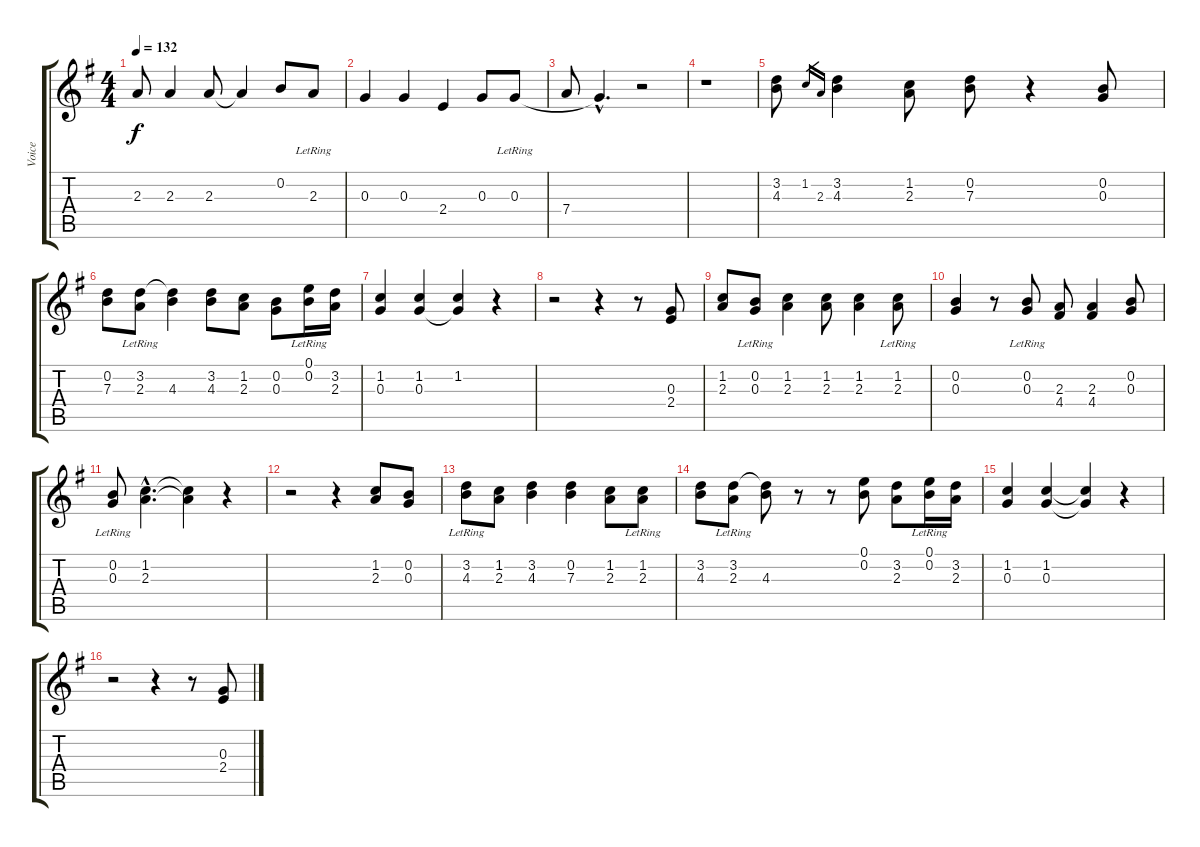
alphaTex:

\track ("Voice" "Voice") {instrument electricguitarjazz}
\staff {score tabs}
\tuning (E4 B3 G3 D3 A2 E2) {hide}
\ts (4 4)
\tempo 132
\clef g2
\ks g
2.3.8{dy f} 2.3.4 2.3.8 2.3{t}.4 0.2.8 2.3{lr}.8 |
0.3.4 0.3.4 2.4.4 0.3.8 0.3{lr}.8 |
7.4.8 0.3{hac t}.4{d} r.2 |
r.1 |
(3.2 4.3).8 1.2.16{gr} 2.3.16{gr} (3.2 4.3).4 (1.2 2.3).8 (0.2 7.3).8 r.4 (0.2 0.3).8 |
(0.2 7.3).8 (3.2 2.3{lr}).8 (3.2{t} 4.3).4 (3.2 4.3).8 (1.2 2.3).8 (0.2 0.3).8 (0.1{lr} 0.2{lr}).16 (3.2 2.3).16 |
(1.2 0.3).4 (1.2 0.3).4 (1.2 0.3{t}).4 r.4 |
r.2 r.4 r.8 (0.3 2.4).8 |
(1.2 2.3).8 (0.2{lr} 0.3{lr}).8 (1.2 2.3).4 (1.2 2.3).8 (1.2 2.3).4 (1.2{lr} 2.3{lr}).8 |
(0.2 0.3).4 r.8 (0.2{lr} 0.3{lr}).8 (2.3 4.4).8 (2.3 4.4).4 (0.2 0.3).8 |
(0.2{lr} 0.3{lr}).8 (1.2{hac} 2.3{hac}).4{d} (1.2{t} 2.3{t}).4 r.4 |
r.2 r.4 (1.2 2.3).8 (0.2 0.3).8 |
(3.2{lr} 4.3{lr}).8 (1.2 2.3).8 (3.2 4.3).4 (0.2 7.3).4 (1.2 2.3).8 (1.2{lr} 2.3{lr}).8 |
(3.2 4.3).8 (3.2 2.3{lr}).8 (3.2{t} 4.3).8 r.8 r.8 (0.1 0.2).8 (3.2 2.3).8 (0.1{lr} 0.2{lr}).16 (3.2 2.3).16 |
(1.2 0.3).4 (1.2 0.3).4 (1.2{t} 0.3{t}).4 r.4 |
r.2 r.4 r.8 (0.3 2.4).8
